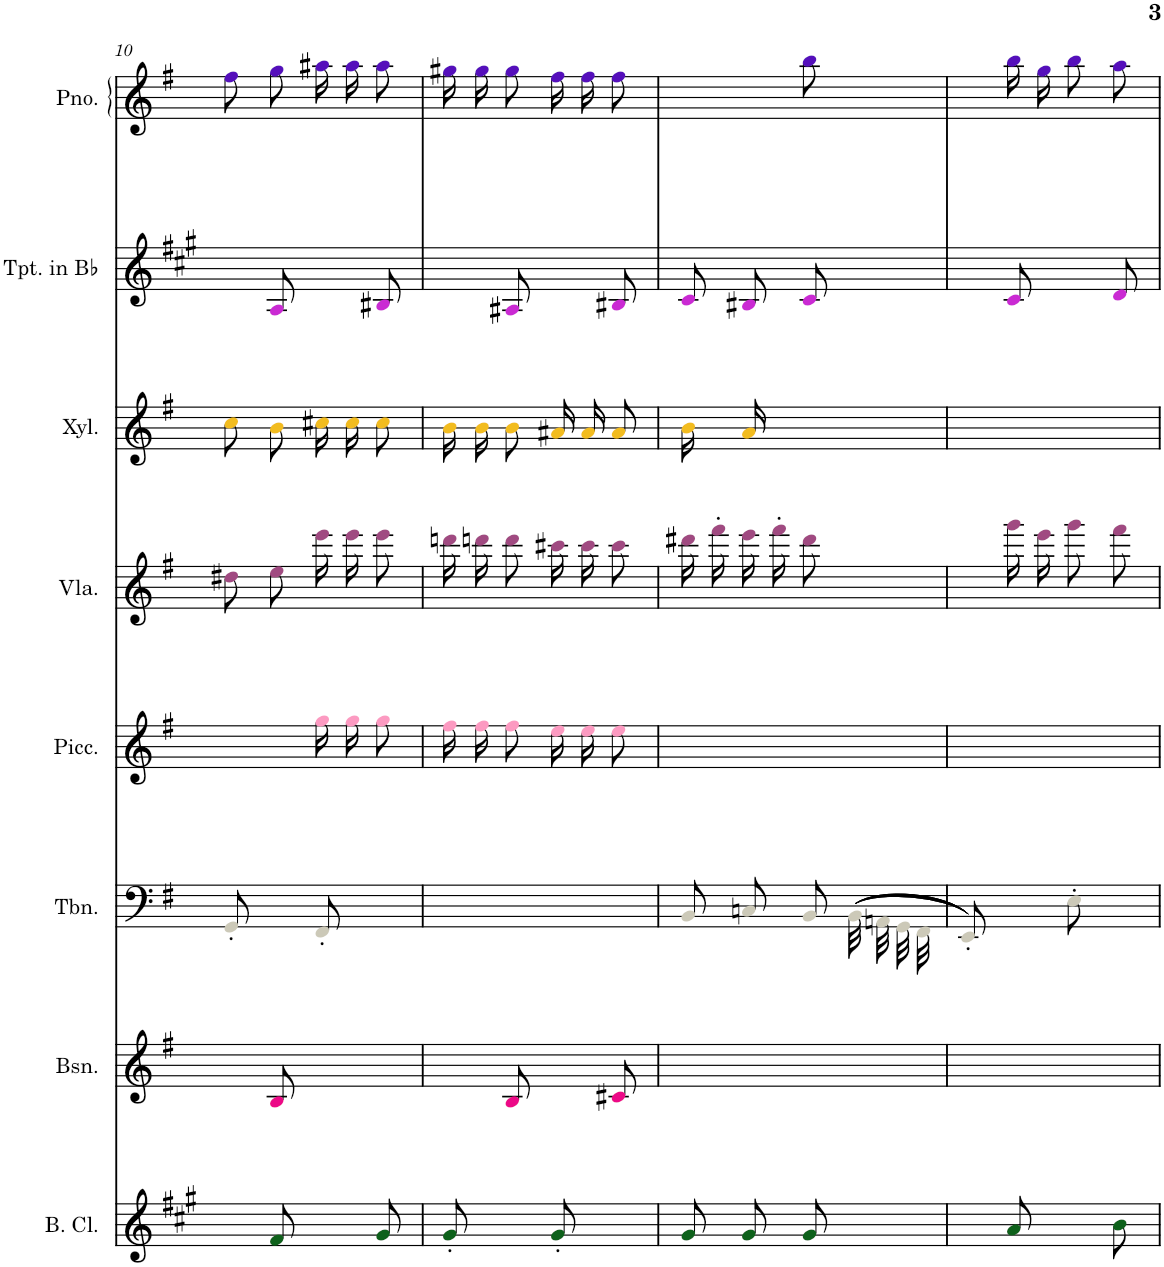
**kern	**kern	**kern	**kern	**kern	**kern	**kern	**kern
*part8	*part7	*part6	*part5	*part4	*part3	*part2	*part1
*staff8	*staff7	*staff6	*staff5	*staff4	*staff3	*staff2	*staff1
*I"Bass Clarinet	*I"Bassoon	*I"Trombone	*I"Piccolo	*I"Viola	*I"Xylophone	*I"Trumpet in Bb	*I"Piano
*I'B. Cl.	*I'Bsn.	*I'Tbn.	*I'Picc.	*I'Vla.	*I'Xyl.	*I'Tpt. in Bb	*I'Pno.
!!LO:PB:g=z
*clefG2	*clefG2	*clefF4	*clefG2	*clefG2	*clefG2	*clefG2	*clefG2
*Trd8c14	*	*	*Trd-7c-12	*	*Trd-7c-12	*Trd1c2	*
*k[f#c#g#]	*k[f#]	*k[f#]	*k[f#]	*k[f#]	*k[f#]	*k[f#c#g#]	*k[f#]
*M2/4	*M2/4	*M2/4	*M2/4	*M2/4	*M2/4	*M2/4	*M2/4
=10	=10	=10	=10	=10	=10	=10	=10
8ryy	8ryy	8GG'i/	4ryy	8dd#Xj\L	8ccZ\L	8ryy	8ff#V\L
8f#N/	8Bl/	8ryy	.	8eej\J	8bZ\J	8A!/	8ggV\J
8ryy	4ryy	8FF#'i/	16gg+\LL	16eeej\LL	16cc#XZ\LL	8ryy	16aa#XV\LL
.	.	.	16gg+\J	16eeej\J	16cc#Z\J	.	16aa#V\J
8g#N/	.	8ryy	8gg+\J	8eeej\J	8cc#Z\J	8B#X!/	8aa#V\J
=11	=11	=11	=11	=11	=11	=11	=11
8g#'N/	8ryy	2ryy	16ff#+\LL	16dddnj\LL	16bZ\LL	8ryy	16gg#XV\LL
.	.	.	16ff#+\J	16dddnj\J	16bZ\J	.	16gg#V\J
8ryy	8Bl/	.	8ff#+\J	8dddj\J	8bZ\J	8A#X!/	8gg#V\J
8g#'N/	8ryy	.	16ee+\LL	16ccc#Xj\LL	16a#XZ/LL	8ryy	16ff#V\LL
.	.	.	16ee+\J	16ccc#j\J	16a#Z/J	.	16ff#V\J
8ryy	8c#Xl/	.	8ee+\J	8ccc#j\J	8a#Z/J	8B#X!/	8ff#V\J
=12	=12	=12	=12	=12	=12	=12	=12
8g#N/L	2ryy	8BBi/L	2ryy	16ddd#Xj\LL	16bZ\	8c#!/L	4ryy
.	.	.	.	16fff#'j\J	16ryy	.	.
8g#N/J	.	8Cni/J	.	16eeej\L	16aZ/	8B#X!/J	.
.	.	.	.	16fff#'j\JJ	4ryy	.	.
8g#N/	.	8BBi/L	.	8ddd#j\	.	8c#!/	8bbV\
8ryy	.	(((((32BBi/LL	.	8ryy	.	8ryy	8ryy
.	.	32AAni/	.	.	.	.	.
.	.	32GGi/	.	.	16ryy	.	.
.	.	32FF#i/JJJ	.	.	.	.	.
=13	=13	=13	=13	=13	=13	=13	=13
8ryy	2ryy	8EE'i/)))))	2ryy	8ryy	2ryy	8ryy	8ryy
8aN/	.	8ryy	.	16gggj\LL	.	8c#!/	16bbV\LL
.	.	.	.	16eeej\JJ	.	.	16ggV\JJ
8ryy	.	8E'i\	.	8gggj\L	.	8ryy	8bbV\L
8bN\	.	8ryy	.	8fff#j\J	.	8d!/	8aaV\J
=	=	=	=	=	=	=	=
*-	*-	*-	*-	*-	*-	*-	*-
